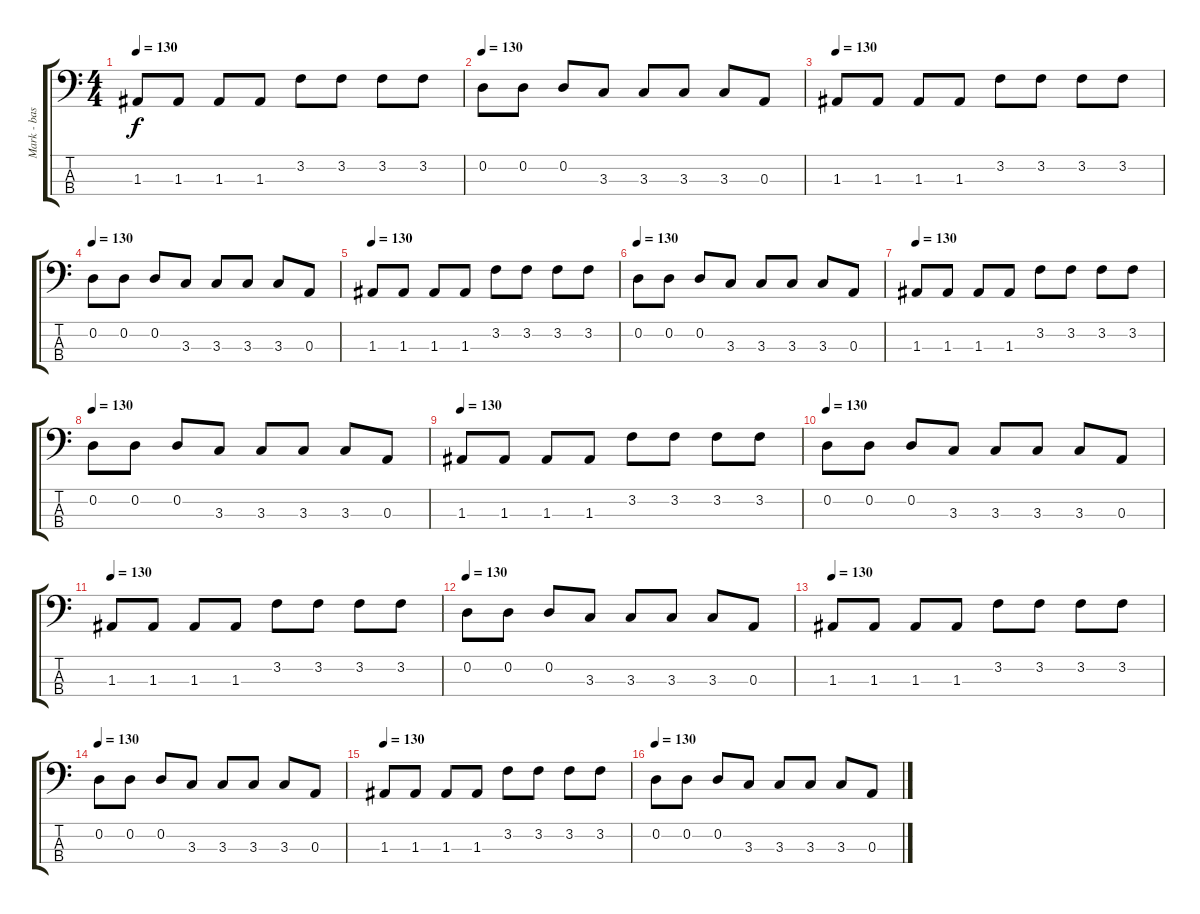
\track ("Mark - bass" "Mark - bas") {instrument electricbassfinger}
\staff {score tabs}
\tuning (G2 D2 A1 E1) {hide}
\ts (4 4)
\tempo 130
\clef f4
\ks c
1.3.8{dy f instrument electricbassfinger} 1.3.8 1.3.8 1.3.8 3.2.8 3.2.8 3.2.8 3.2.8 |
\tempo 130
0.2.8 0.2.8 0.2.8 3.3.8 3.3.8 3.3.8 3.3.8 0.3.8 |
\tempo 130
1.3.8 1.3.8 1.3.8 1.3.8 3.2.8 3.2.8 3.2.8 3.2.8 |
\tempo 130
0.2.8 0.2.8 0.2.8 3.3.8 3.3.8 3.3.8 3.3.8 0.3.8 |
\tempo 130
1.3.8 1.3.8 1.3.8 1.3.8 3.2.8 3.2.8 3.2.8 3.2.8 |
\tempo 130
0.2.8 0.2.8 0.2.8 3.3.8 3.3.8 3.3.8 3.3.8 0.3.8 |
\tempo 130
1.3.8 1.3.8 1.3.8 1.3.8 3.2.8 3.2.8 3.2.8 3.2.8 |
\tempo 130
0.2.8 0.2.8 0.2.8 3.3.8 3.3.8 3.3.8 3.3.8 0.3.8 |
\tempo 130
1.3.8 1.3.8 1.3.8 1.3.8 3.2.8 3.2.8 3.2.8 3.2.8 |
\tempo 130
0.2.8 0.2.8 0.2.8 3.3.8 3.3.8 3.3.8 3.3.8 0.3.8 |
\tempo 130
1.3.8 1.3.8 1.3.8 1.3.8 3.2.8 3.2.8 3.2.8 3.2.8 |
\tempo 130
0.2.8 0.2.8 0.2.8 3.3.8 3.3.8 3.3.8 3.3.8 0.3.8 |
\tempo 130
1.3.8 1.3.8 1.3.8 1.3.8 3.2.8 3.2.8 3.2.8 3.2.8 |
\tempo 130
0.2.8 0.2.8 0.2.8 3.3.8 3.3.8 3.3.8 3.3.8 0.3.8 |
\tempo 130
1.3.8 1.3.8 1.3.8 1.3.8 3.2.8 3.2.8 3.2.8 3.2.8 |
\tempo 130
0.2.8 0.2.8 0.2.8 3.3.8 3.3.8 3.3.8 3.3.8 0.3.8
